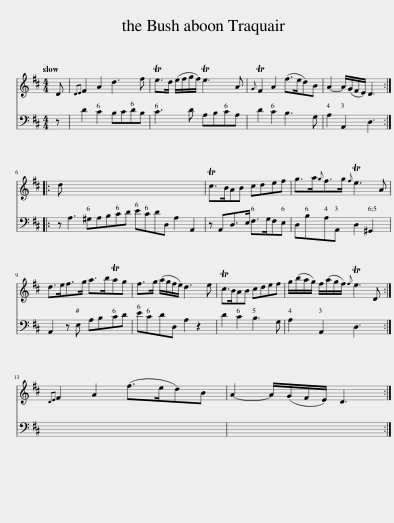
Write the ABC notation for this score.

X:1
%%score 1 2
L:1/8
Q:1/4=120
M:4/4
I:linebreak $
K:D
V:1 treble
V:2 bass
V:1
 D |{DE} F2 A2 d3 f | Te>d (e/f/g/f/) Te3 A |{G} TF2 A2 (f>ed)B | A2- A/(G/F/E/) D3 ::$ %5
 d x16 | Tc>BAB cdef | g>a{g}f>g{f} Te3 A |$ d>ef>g a>bTag | f>g (a/g/f/e/) d3 e | %10
 Tc>BAB cdef | g/(b/a/g/) f/(a/g/f/){f} Te3 D :|${DE} F2 A2 (f>ed)B | A2- A/(G/F/E/) D3 :| %14
V:2
 z | D2 C2 B,CDB, | C3 D A,B,CA, | D2 C2 B,3 G, | A,2 A,,2 D,3 ::$ %5
 z A,3 ^G,A,B,CD ECDD, A,2 A,,2 | z A,,D,>E, F,>G,F,E, | D,B,A,A,, D,2 ^G,,2 |$ A,,2 z E, A,B,CD | ECDD, A,2 z2 | %10
 D2 C2 B,3 G, | A,2 A,,2 D,3 x :|$ x8 | x7 :| %14
